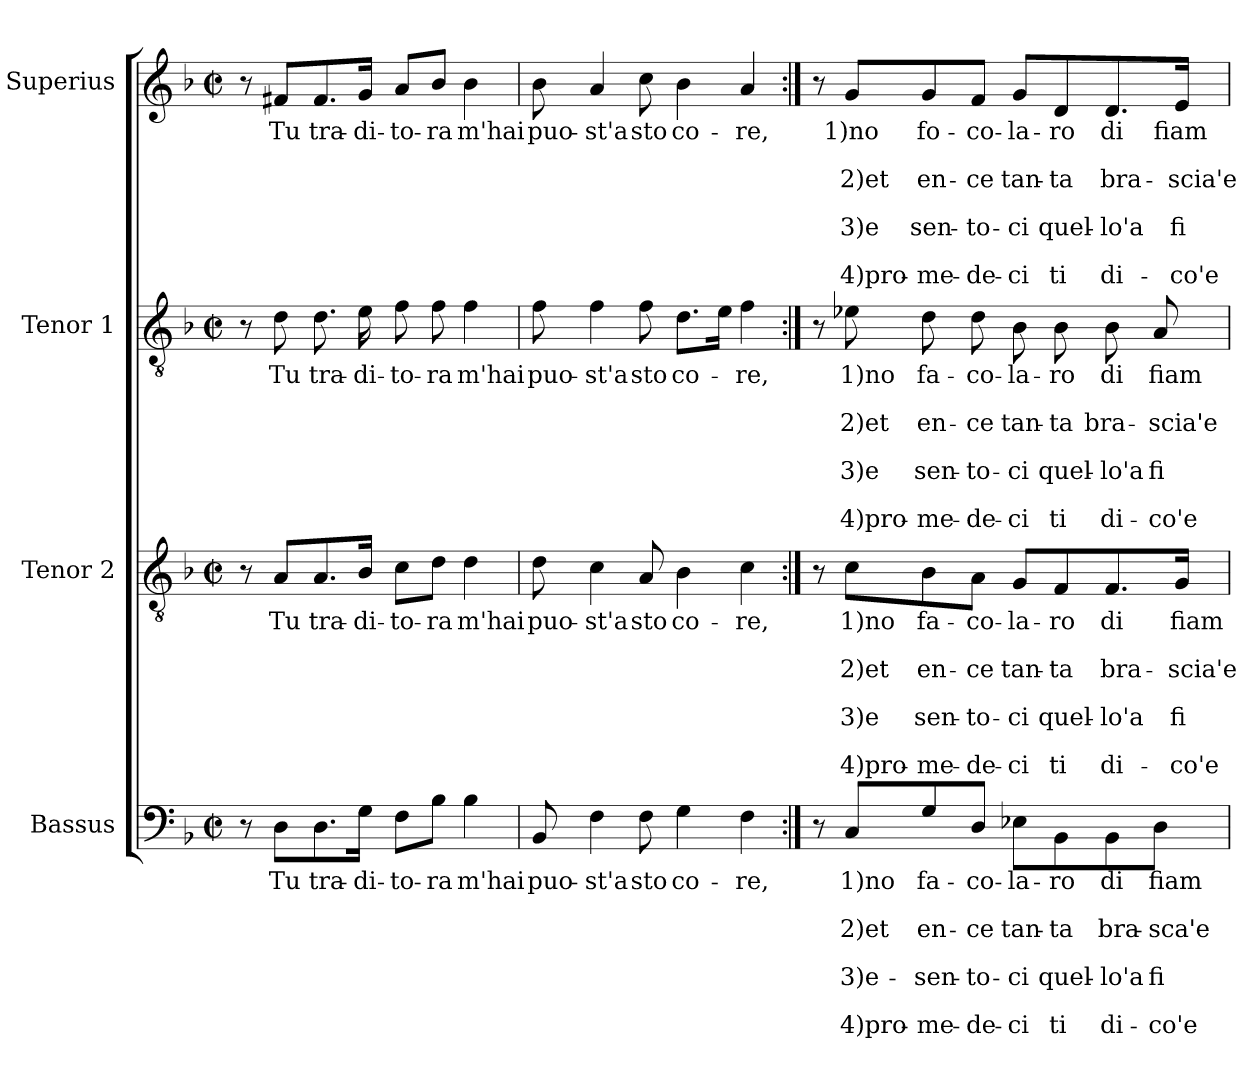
**kern	**text	**text	**text	**text	**text	**text	**text	**kern	**text	**text	**text	**text	**text	**text	**text	**kern	**text	**text	**text	**text	**text	**text	**text	**kern	**text	**text	**text	**text	**text	**text	**text
*part4	*part4	*part4	*part4	*part4	*part4	*part4	*part4	*part3	*part3	*part3	*part3	*part3	*part3	*part3	*part3	*part2	*part2	*part2	*part2	*part2	*part2	*part2	*part2	*part1	*part1	*part1	*part1	*part1	*part1	*part1	*part1
*staff4	*staff4	*staff4	*staff4	*staff4	*staff4	*staff4	*staff4	*staff3	*staff3	*staff3	*staff3	*staff3	*staff3	*staff3	*staff3	*staff2	*staff2	*staff2	*staff2	*staff2	*staff2	*staff2	*staff2	*staff1	*staff1	*staff1	*staff1	*staff1	*staff1	*staff1	*staff1
*I"Bassus	*	*	*	*	*	*	*	*I"Tenor 2	*	*	*	*	*	*	*	*I"Tenor 1	*	*	*	*	*	*	*	*I"Superius	*	*	*	*	*	*	*
*I'B	*	*	*	*	*	*	*	*I'T 2	*	*	*	*	*	*	*	*I'T 1	*	*	*	*	*	*	*	*I'S	*	*	*	*	*	*	*
*clefF4	*	*	*	*	*	*	*	*clefGv2	*	*	*	*	*	*	*	*clefGv2	*	*	*	*	*	*	*	*clefG2	*	*	*	*	*	*	*
*k[b-]	*	*	*	*	*	*	*	*k[b-]	*	*	*	*	*	*	*	*k[b-]	*	*	*	*	*	*	*	*k[b-]	*	*	*	*	*	*	*
*F:	*	*	*	*	*	*	*	*F:	*	*	*	*	*	*	*	*F:	*	*	*	*	*	*	*	*F:	*	*	*	*	*	*	*
*M2/2	*	*	*	*	*	*	*	*M2/2	*	*	*	*	*	*	*	*M2/2	*	*	*	*	*	*	*	*M2/2	*	*	*	*	*	*	*
*met(c|)	*	*	*	*	*	*	*	*met(c|)	*	*	*	*	*	*	*	*met(c|)	*	*	*	*	*	*	*	*met(c|)	*	*	*	*	*	*	*
=1	=1	=1	=1	=1	=1	=1	=1	=1	=1	=1	=1	=1	=1	=1	=1	=1	=1	=1	=1	=1	=1	=1	=1	=1	=1	=1	=1	=1	=1	=1	=1
8r	.	.	.	.	.	.	.	8r	.	.	.	.	.	.	.	8r	.	.	.	.	.	.	.	8r	.	.	.	.	.	.	.
8D\L	Tu	.	.	.	.	.	.	8A/L	Tu	.	.	.	.	.	.	8d\	Tu	.	.	.	.	.	.	8f#X/L	Tu	.	.	.	.	.	.
8.D\	tra-	.	.	.	.	.	.	8.A/	tra-	.	.	.	.	.	.	8.d\	tra-	.	.	.	.	.	.	8.f#/	tra-	.	.	.	.	.	.
16G\Jk	-di-	.	.	.	.	.	.	16B-/Jk	-di-	.	.	.	.	.	.	16e\	-di-	.	.	.	.	.	.	16g/Jk	-di-	.	.	.	.	.	.
8F\L	-to-	.	.	.	.	.	.	8c\L	-to-	.	.	.	.	.	.	8f\	-to-	.	.	.	.	.	.	8a/L	-to-	.	.	.	.	.	.
8B-\J	-ra	.	.	.	.	.	.	8d\J	-ra	.	.	.	.	.	.	8f\	-ra	.	.	.	.	.	.	8b-/J	-ra	.	.	.	.	.	.
4B-\	m'hai	.	.	.	.	.	.	4d\	m'hai	.	.	.	.	.	.	4f\	m'hai	.	.	.	.	.	.	4b-\	m'hai	.	.	.	.	.	.
=2	=2	=2	=2	=2	=2	=2	=2	=2	=2	=2	=2	=2	=2	=2	=2	=2	=2	=2	=2	=2	=2	=2	=2	=2	=2	=2	=2	=2	=2	=2	=2
8BB-/	puo-	.	.	.	.	.	.	8d\	puo-	.	.	.	.	.	.	8f\	puo-	.	.	.	.	.	.	8b-\	puo-	.	.	.	.	.	.
4F\	-st'a	.	.	.	.	.	.	4c\	-st'a	.	.	.	.	.	.	4f\	-st'a	.	.	.	.	.	.	4a/	-st'a	.	.	.	.	.	.
8F\	sto	.	.	.	.	.	.	8A/	sto	.	.	.	.	.	.	8f\	sto	.	.	.	.	.	.	8cc\	sto	.	.	.	.	.	.
4G\	co-	.	.	.	.	.	.	4B-\	co-	.	.	.	.	.	.	8.d\L	co-	.	.	.	.	.	.	4b-\	co-	.	.	.	.	.	.
.	.	.	.	.	.	.	.	.	.	.	.	.	.	.	.	16e\Jk	.	.	.	.	.	.	.	.	.	.	.	.	.	.	.
4F\	-re,	.	.	.	.	.	.	4c\	-re,	.	.	.	.	.	.	4f\	-re,	.	.	.	.	.	.	4a/	-re,	.	.	.	.	.	.
!!LO:LB:g=z
=3:|!	=3:|!	=3:|!	=3:|!	=3:|!	=3:|!	=3:|!	=3:|!	=3:|!	=3:|!	=3:|!	=3:|!	=3:|!	=3:|!	=3:|!	=3:|!	=3:|!	=3:|!	=3:|!	=3:|!	=3:|!	=3:|!	=3:|!	=3:|!	=3:|!	=3:|!	=3:|!	=3:|!	=3:|!	=3:|!	=3:|!	=3:|!
8r	.	.	.	.	.	.	.	8r	.	.	.	.	.	.	.	8r	.	.	.	.	.	.	.	8r	.	.	.	.	.	.	.
8C/L	1)no	.	2)et	.	3)e-	.	4)pro-	8c\L	1)no	.	2)et	.	3)e	.	4)pro-	8e-X\	1)no	.	2)et	.	3)e	.	4)pro-	8g/L	1)no	.	2)et	.	3)e	.	4)pro-
8G/	fa-	.	en-	.	-sen-	.	-me-	8B-\	fa-	.	en-	.	sen-	.	-me-	8d\	fa-	.	en-	.	sen-	.	-me-	8g/	fo-	.	en-	.	sen-	.	-me-
8D/J	-co-	.	-ce	.	-to-	.	-de-	8A\J	-co-	.	-ce	.	-to-	.	-de-	8d\	-co-	.	-ce	.	-to-	.	-de-	8f/J	-co-	.	-ce	.	-to-	.	-de-
8E-X\L	-la-	.	tan-	.	-ci	.	-ci	8G/L	-la-	.	tan-	.	-ci	.	-ci	8B-\	-la-	.	tan-	.	-ci	.	-ci	8g/L	-la-	.	tan-	.	-ci	.	-ci
8BB-\	-ro	.	-ta	.	quel-	.	ti	8F/	-ro	.	-ta	.	quel-	.	ti	8B-\	-ro	.	-ta	.	quel-	.	ti	8d/	-ro	.	-ta	.	quel-	.	ti
8BB-\	di	.	bra-	.	-lo'a	.	di-	8.F/	di	.	bra-	.	-lo'a	.	di-	8B-\	di	.	bra-	.	-lo'a	.	di-	8.d/	di	.	bra-	.	-lo'a	.	di-
8D\J	fiam-	.	-sca'e	.	fi-	.	-co'e	.	.	.	.	.	.	.	.	8A/	fiam-	.	-scia'e	.	fi-	.	-co'e	.	.	.	.	.	.	.	.
.	.	.	.	.	.	.	.	16G/Jk	fiam-	.	-scia'e	.	fi-	.	-co'e	.	.	.	.	.	.	.	.	16e/Jk	fiam-	.	-scia'e	.	fi-	.	-co'e
=	=	=	=	=	=	=	=	=	=	=	=	=	=	=	=	=	=	=	=	=	=	=	=	=	=	=	=	=	=	=	=
*-	*-	*-	*-	*-	*-	*-	*-	*-	*-	*-	*-	*-	*-	*-	*-	*-	*-	*-	*-	*-	*-	*-	*-	*-	*-	*-	*-	*-	*-	*-	*-
